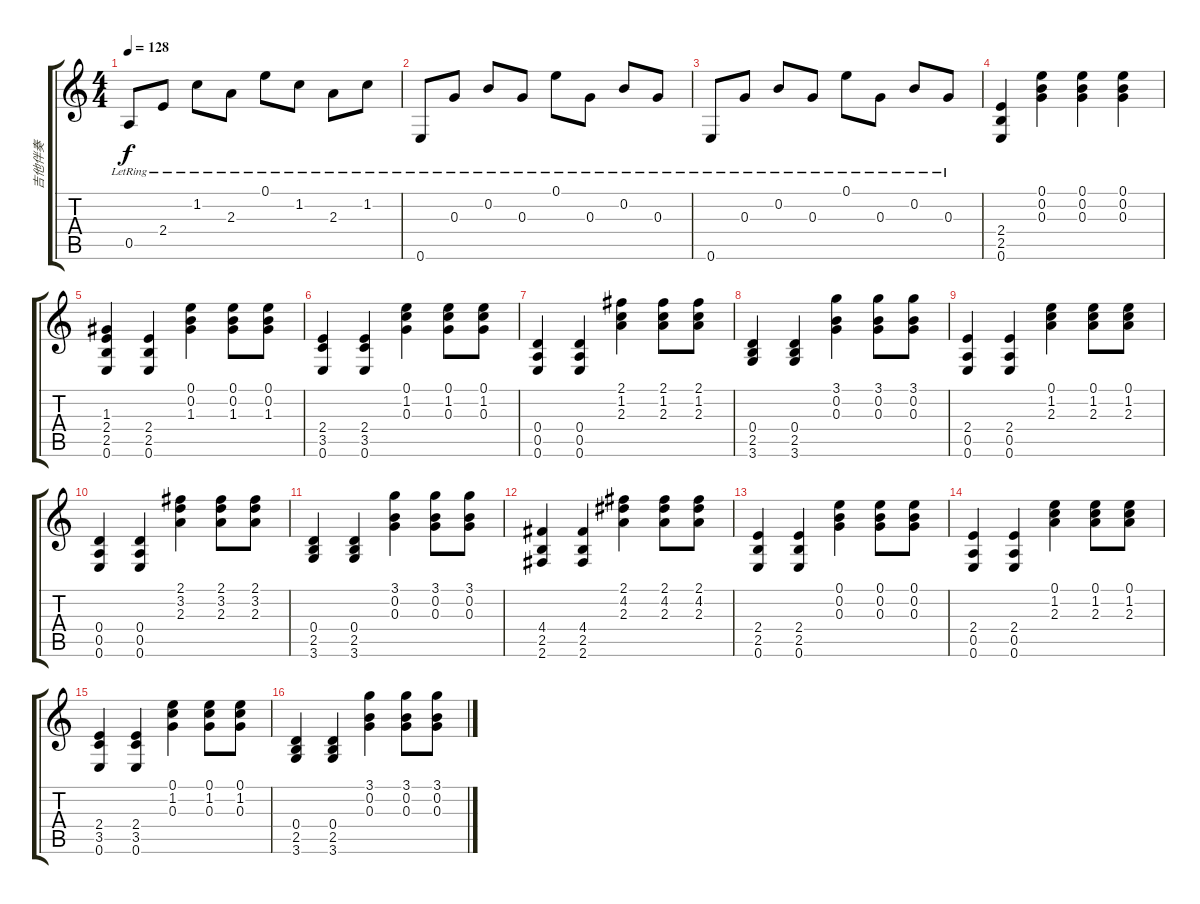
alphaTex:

\track ("吉他伴奏" "吉他伴奏") {instrument acousticguitarsteel}
\staff {score tabs}
\tuning (E4 B3 G3 D3 A2 E2) {hide}
\ts (4 4)
\tempo 128
\clef g2
\ks c
0.5{lr}.8{dy f} 2.4{lr}.8 1.2{lr}.8 2.3{lr}.8 0.1{lr}.8 1.2{lr}.8 2.3{lr}.8 1.2{lr}.8 |
0.6{lr}.8 0.3{lr}.8 0.2{lr}.8 0.3{lr}.8 0.1{lr}.8 0.3{lr}.8 0.2{lr}.8 0.3{lr}.8 |
0.6{lr}.8 0.3{lr}.8 0.2{lr}.8 0.3{lr}.8 0.1{lr}.8 0.3{lr}.8 0.2{lr}.8 0.3{lr}.8 |
(2.4 2.5 0.6).4 (0.1 0.2 0.3).4 (0.1 0.2 0.3).4 (0.1 0.2 0.3).4 |
(1.3 2.4 2.5 0.6).4 (2.4 2.5 0.6).4 (0.1 0.2 1.3).4 (0.1 0.2 1.3).8 (0.1 0.2 1.3).8 |
(2.4 3.5 0.6).4 (2.4 3.5 0.6).4 (0.1 1.2 0.3).4 (0.1 1.2 0.3).8 (0.1 1.2 0.3).8 |
(0.4 0.5 0.6).4 (0.4 0.5 0.6).4 (2.1 1.2 2.3).4 (2.1 1.2 2.3).8 (2.1 1.2 2.3).8 |
(0.4 2.5 3.6).4 (0.4 2.5 3.6).4 (3.1 0.2 0.3).4 (3.1 0.2 0.3).8 (3.1 0.2 0.3).8 |
(2.4 0.5 0.6).4 (2.4 0.5 0.6).4 (0.1 1.2 2.3).4 (0.1 1.2 2.3).8 (0.1 1.2 2.3).8 |
(0.4 0.5 0.6).4 (0.4 0.5 0.6).4 (2.1 3.2 2.3).4 (2.1 3.2 2.3).8 (2.1 3.2 2.3).8 |
(0.4 2.5 3.6).4 (0.4 2.5 3.6).4 (3.1 0.2 0.3).4 (3.1 0.2 0.3).8 (3.1 0.2 0.3).8 |
(4.4 2.5 2.6).4 (4.4 2.5 2.6).4 (2.1 4.2 2.3).4 (2.1 4.2 2.3).8 (2.1 4.2 2.3).8 |
(2.4 2.5 0.6).4 (2.4 2.5 0.6).4 (0.1 0.2 0.3).4 (0.1 0.2 0.3).8 (0.1 0.2 0.3).8 |
(2.4 0.5 0.6).4 (2.4 0.5 0.6).4 (0.1 1.2 2.3).4 (0.1 1.2 2.3).8 (0.1 1.2 2.3).8 |
(2.4 3.5 0.6).4 (2.4 3.5 0.6).4 (0.1 1.2 0.3).4 (0.1 1.2 0.3).8 (0.1 1.2 0.3).8 |
(0.4 2.5 3.6).4 (0.4 2.5 3.6).4 (3.1 0.2 0.3).4 (3.1 0.2 0.3).8 (3.1 0.2 0.3).8
